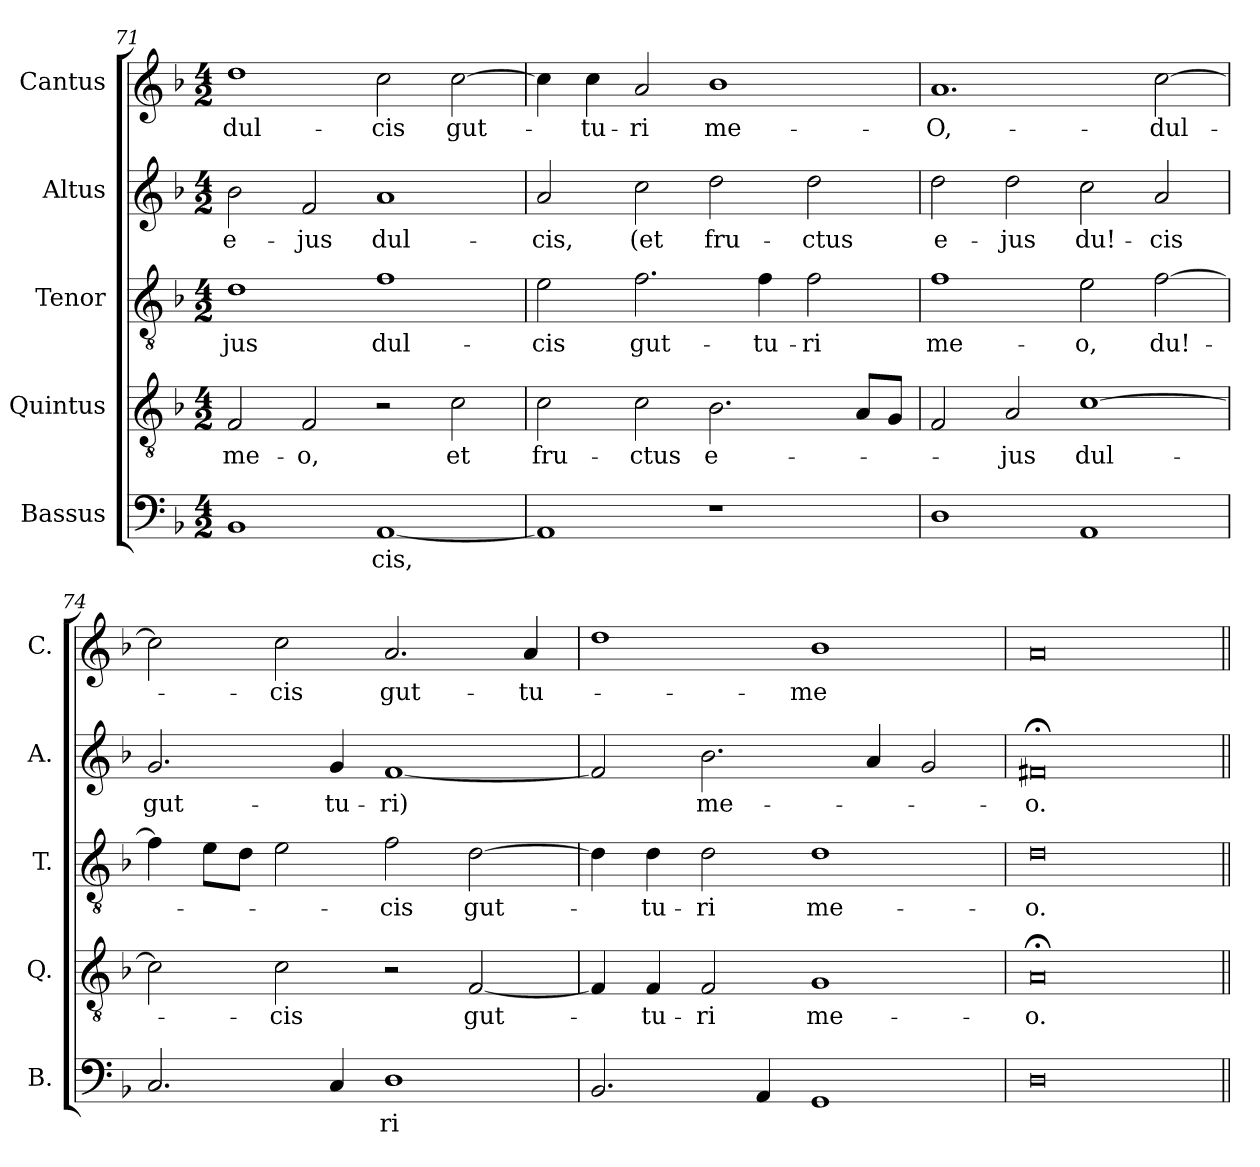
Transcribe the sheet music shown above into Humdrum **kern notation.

**kern	**text	**kern	**text	**kern	**text	**kern	**text	**kern	**text
*part5	*part5	*part4	*part4	*part3	*part3	*part2	*part2	*part1	*part1
*staff5	*staff5	*staff4	*staff4	*staff3	*staff3	*staff2	*staff2	*staff1	*staff1
*I"Bassus	*	*I"Quintus	*	*I"Tenor	*	*I"Altus	*	*I"Cantus	*
*I'B.	*	*I'Q.	*	*I'T.	*	*I'A.	*	*I'C.	*
*clefF4	*	*clefGv2	*	*clefGv2	*	*clefG2	*	*clefG2	*
*k[b-]	*	*k[b-]	*	*k[b-]	*	*k[b-]	*	*k[b-]	*
*F:	*	*F:	*	*F:	*	*F:	*	*F:	*
*M4/2	*	*M4/2	*	*M4/2	*	*M4/2	*	*M4/2	*
=71	=71	=71	=71	=71	=71	=71	=71	=71	=71
1BB-	.	2F/	me­-	1d	jus	2b-\	e­-	1dd	dul­-
.	.	2F/	o,	.	.	2f/	jus	.	.
[1AA	cis,	2r	.	1f	dul-	1a	dul­-	2cc\	cis
.	.	2c\	et	.	.	.	.	[2cc\	gut-
=72	=72	=72	=72	=72	=72	=72	=72	=72	=72
1AA]	.	2c\	fru-	2e\	cis	2a/	cis,	4cc\]	.
.	.	.	.	.	.	.	.	4cc\	tu-
.	.	2c\	ctus	2.f\	gut-	2cc\	(et	2a/	ri
1r	.	2.B-\	e­-	.	.	2dd\	fru-	1b-	me-
.	.	.	.	4f\	tu­-	.	.	.	.
.	.	.	.	2f\	ri	2dd\	ctus	.	.
.	.	8A/L	.	.	.	.	.	.	.
.	.	8G/J	.	.	.	.	.	.	.
=73	=73	=73	=73	=73	=73	=73	=73	=73	=73
1D	.	2F/	.	1f	me­-	2dd\	e-	1.a	O,-
.	.	2A/	jus	.	.	2dd\	jus	.	.
1AA	.	[1c	dul­-	2e\	o,	2cc\	du!-	.	.
.	.	.	.	[2f\	du!-	2a/	cis	[2cc\	dul­-
=74	=74	=74	=74	=74	=74	=74	=74	=74	=74
2.C/	.	2c\]	.	4f\]	.	2.g/	gut­-	2cc\]	.
.	.	.	.	8e\L	.	.	.	.	.
.	.	.	.	8d\J	.	.	.	.	.
.	.	2c\	cis	2e\	.	.	.	2cc\	cis
4C/	.	.	.	.	.	4g/	tu-	.	.
1D	ri	2r	.	2f\	cis	[1f	ri)	2.a/	gut­-
.	.	[2F/	gut­-	[2d\	gut­-	.	.	.	.
.	.	.	.	.	.	.	.	4a/	tu­-
=75	=75	=75	=75	=75	=75	=75	=75	=75	=75
2.BB-/	.	4F/]	.	4d\]	.	2f/]	.	1dd	.
.	.	4F/	tu-	4d\	tu-	.	.	.	.
.	.	2F/	ri	2d\	ri	2.b-\	me-	.	.
4AA/	.	.	.	.	.	.	.	.	.
1GG	.	1G	me-	1d	me­-	.	.	1b-	me­
.	.	.	.	.	.	4a/	.	.	.
.	.	.	.	.	.	2g/	.	.	.
=76	=76	=76	=76	=76	=76	=76	=76	=76	=76
0D	.	0A;<	o.	0d	o.	0f#X;<	o.	0a	.
=||	=||	=||	=||	=||	=||	=||	=||	=||	=||
*-	*-	*-	*-	*-	*-	*-	*-	*-	*-
